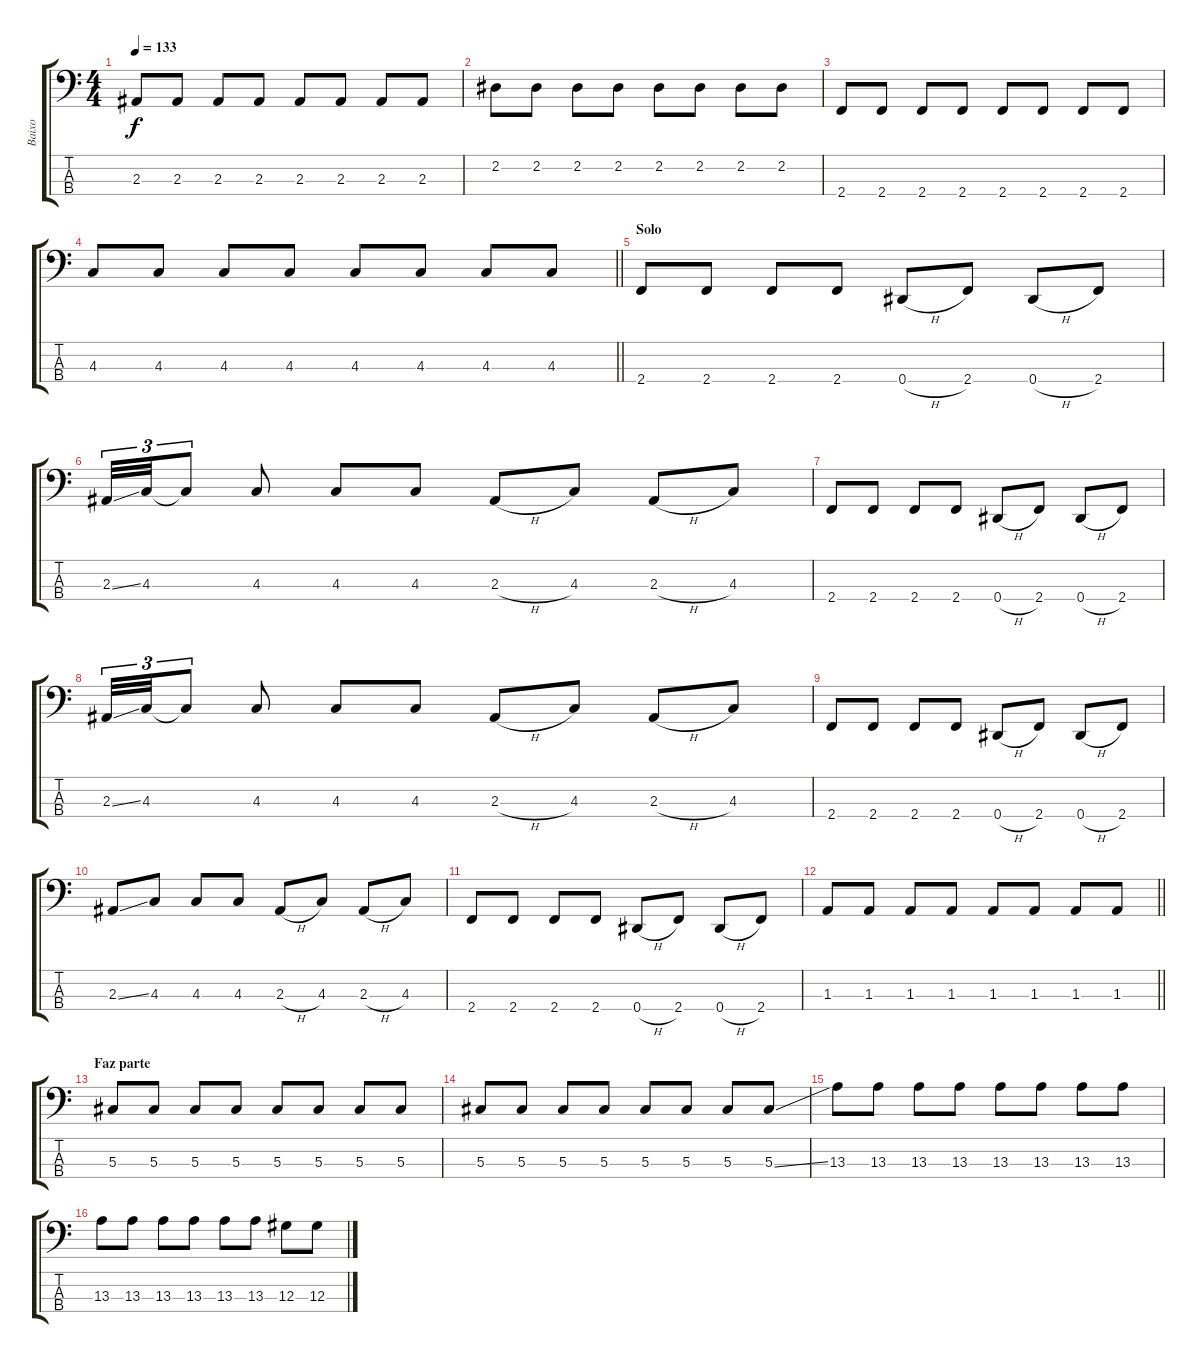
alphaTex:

\track ("Baixo" "Baixo") {instrument electricbassfinger}
\staff {score tabs}
\tuning (Gb2 Db2 Ab1 Eb1) {hide}
\ts (4 4)
\tempo 133
\clef f4
\ks c
2.3.8{dy f} 2.3.8 2.3.8 2.3.8 2.3.8 2.3.8 2.3.8 2.3.8 |
2.2.8 2.2.8 2.2.8 2.2.8 2.2.8 2.2.8 2.2.8 2.2.8 |
2.4.8 2.4.8 2.4.8 2.4.8 2.4.8 2.4.8 2.4.8 2.4.8 |
\barLineRight lightlight
4.3.8 4.3.8 4.3.8 4.3.8 4.3.8 4.3.8 4.3.8 4.3.8 |
\section ("" "Solo")
2.4.8 2.4.8 2.4.8 2.4.8 0.4{h}.8 2.4.8 0.4{h}.8 2.4.8 |
2.3{ss}.32{tu (3 2)} 4.3.32{tu (3 2)} 4.3{t}.8{tu (3 2)} 4.3.8 4.3.8 4.3.8 2.3{h}.8 4.3.8 2.3{h}.8 4.3.8 |
2.4.8 2.4.8 2.4.8 2.4.8 0.4{h}.8 2.4.8 0.4{h}.8 2.4.8 |
2.3{ss}.32{tu (3 2)} 4.3.32{tu (3 2)} 4.3{t}.8{tu (3 2)} 4.3.8 4.3.8 4.3.8 2.3{h}.8 4.3.8 2.3{h}.8 4.3.8 |
2.4.8 2.4.8 2.4.8 2.4.8 0.4{h}.8 2.4.8 0.4{h}.8 2.4.8 |
2.3{ss}.8 4.3.8 4.3.8 4.3.8 2.3{h}.8 4.3.8 2.3{h}.8 4.3.8 |
2.4.8 2.4.8 2.4.8 2.4.8 0.4{h}.8 2.4.8 0.4{h}.8 2.4.8 |
\barLineRight lightlight
1.3.8 1.3.8 1.3.8 1.3.8 1.3.8 1.3.8 1.3.8 1.3.8 |
\section ("" "Faz parte")
5.3.8 5.3.8 5.3.8 5.3.8 5.3.8 5.3.8 5.3.8 5.3.8 |
5.3.8 5.3.8 5.3.8 5.3.8 5.3.8 5.3.8 5.3.8 5.3{ss}.8 |
13.3.8 13.3.8 13.3.8 13.3.8 13.3.8 13.3.8 13.3.8 13.3.8 |
13.3.8 13.3.8 13.3.8 13.3.8 13.3.8 13.3.8 12.3.8 12.3.8
